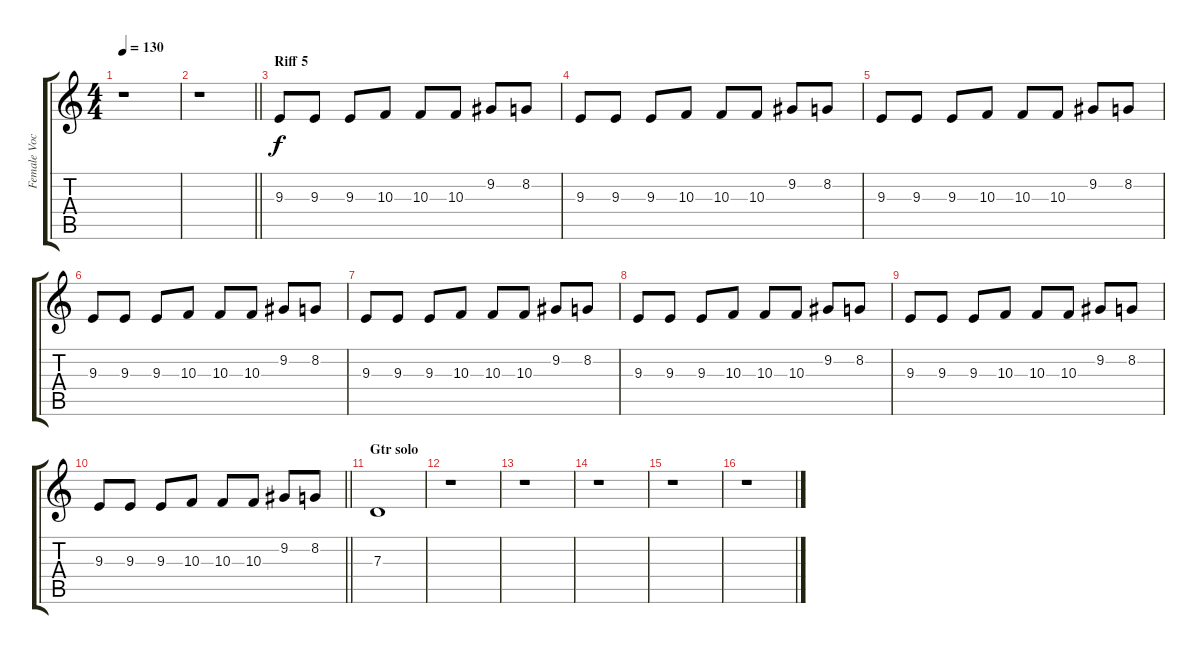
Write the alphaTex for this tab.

\track ("Female Vocals" "Female Voc") {instrument lead6voice}
\staff {score tabs}
\tuning (E4 B3 G3 D3 A2 E2) {hide}
\ts (4 4)
\tempo 130
\clef g2
\ks c
r.1{dy f} |
\barLineRight lightlight
r.1 |
\section ("" "Riff 5")
9.3.8 9.3.8 9.3.8 10.3.8 10.3.8 10.3.8 9.2.8 8.2.8 |
9.3.8 9.3.8 9.3.8 10.3.8 10.3.8 10.3.8 9.2.8 8.2.8 |
9.3.8 9.3.8 9.3.8 10.3.8 10.3.8 10.3.8 9.2.8 8.2.8 |
9.3.8 9.3.8 9.3.8 10.3.8 10.3.8 10.3.8 9.2.8 8.2.8 |
9.3.8 9.3.8 9.3.8 10.3.8 10.3.8 10.3.8 9.2.8 8.2.8 |
9.3.8 9.3.8 9.3.8 10.3.8 10.3.8 10.3.8 9.2.8 8.2.8 |
9.3.8 9.3.8 9.3.8 10.3.8 10.3.8 10.3.8 9.2.8 8.2.8 |
\barLineRight lightlight
9.3.8 9.3.8 9.3.8 10.3.8 10.3.8 10.3.8 9.2.8 8.2.8 |
\section ("" "Gtr solo")
7.3.1 |
r.1 |
r.1 |
r.1 |
r.1 |
r.1
